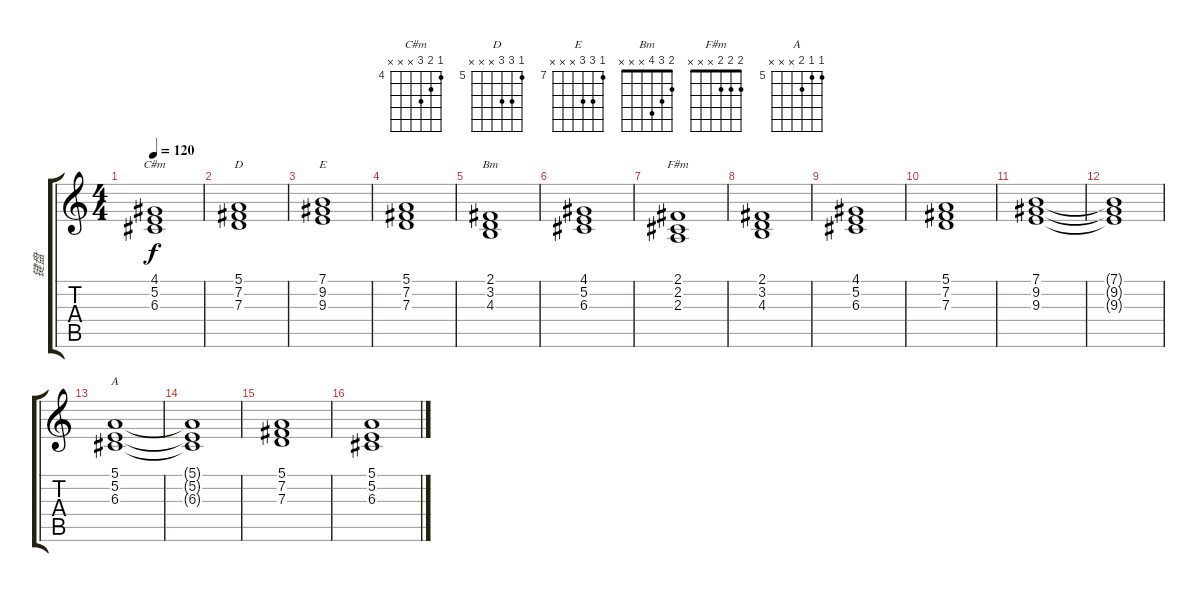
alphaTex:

\track ("键盘" "键盘") {instrument stringensemble1}
\staff {score tabs}
\tuning (E4 B3 G3 D3 A2 E2) {hide}
\chord ("C#m" 4 5 6 x x x) {firstfret 4}
\chord ("D" 5 7 7 x x x) {firstfret 5}
\chord ("E" 7 9 9 x x x) {firstfret 7}
\chord ("Bm" 2 3 4 x x x)
\chord ("F#m" 2 2 2 x x x)
\chord ("A" 5 5 6 x x x) {firstfret 5}
\ts (4 4)
\tempo 120
\clef g2
\ks c
(4.1 5.2 6.3).1{ch "C#m" dy f} |
(5.1 7.2 7.3).1{ch "D"} |
(7.1 9.2 9.3).1{ch "E"} |
(5.1 7.2 7.3).1 |
(2.1 3.2 4.3).1{ch "Bm"} |
(4.1 5.2 6.3).1 |
(2.1 2.2 2.3).1{ch "F#m"} |
(2.1 3.2 4.3).1 |
(4.1 5.2 6.3).1 |
(5.1 7.2 7.3).1 |
(7.1 9.2 9.3).1 |
(7.1{t} 9.2{t} 9.3{t}).1 |
(5.1 5.2 6.3).1{ch "A"} |
(5.1{t} 5.2{t} 6.3{t}).1 |
(5.1 7.2 7.3).1 |
(5.1 5.2 6.3).1
